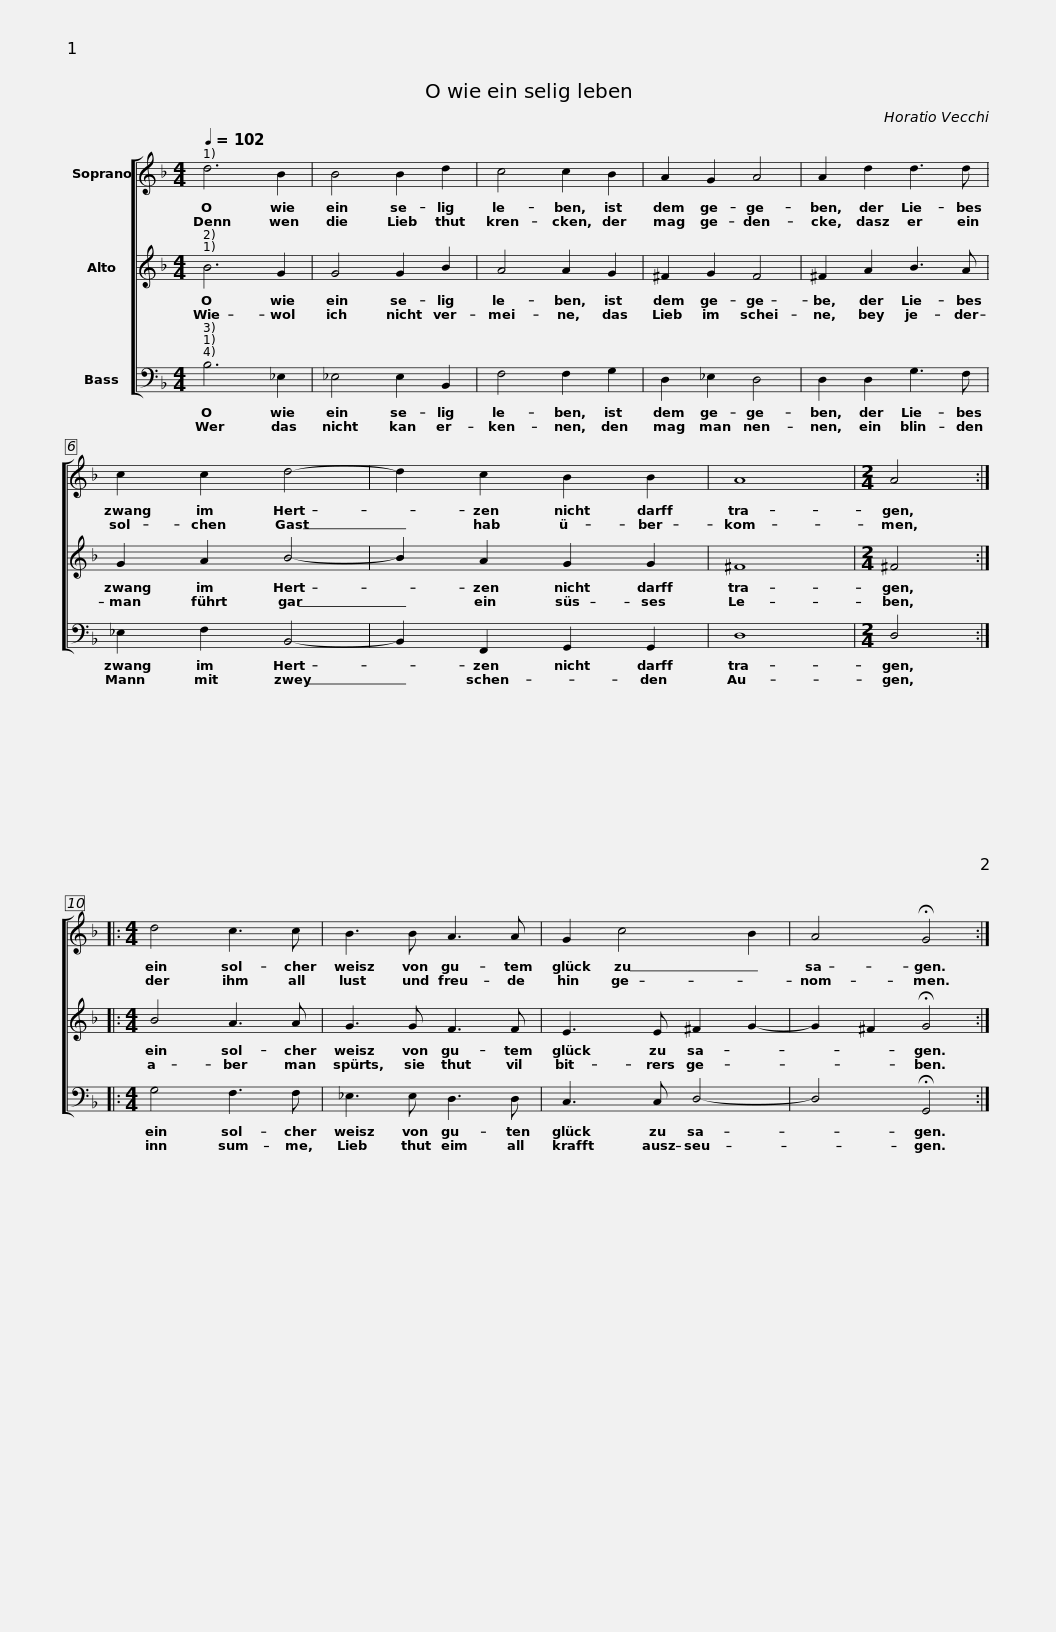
X:1
%%score [ 1 2 3 ]
L:1/8
Q:1/4=102
M:4/4
I:linebreak $
K:F
V:1 treble
V:2 treble
V:3 bass
V:1
 d6 B2 | B4 B2 d2 | c4 c2 B2 | A2 G2 A4 |$ A2 d2 d3 d | %5
 c2 c2 d4- | d2 c2 B2 B2 | A8 |[M:2/4] A4 ::$[M:4/4] d4 c3 c | %10
 B3 B A3 A | G2 c4 B2 | A4 !fermata!G4 :| %13
V:2
 B6 G2 | G4 G2 B2 | A4 A2 G2 | ^F2 G2 F4 |$ ^F2 A2 B3 A | %5
 G2 A2 B4- | B2 A2 G2 G2 | ^F8 |[M:2/4] ^F4 ::$[M:4/4] B4 A3 A | %10
 G3 G F3 F | E3 E ^F2 G2- | G2 ^F2 !fermata!G4 :| %13
V:3
 B,6 _E,2 | _E,4 E,2 B,,2 | F,4 F,2 G,2 | D,2 _E,2 D,4 |$ D,2 D,2 G,3 F, | %5
 _E,2 F,2 B,,4- | B,,2 F,,2 G,,2 G,,2 | D,8 |[M:2/4] D,4 ::$[M:4/4] G,4 F,3 F, | %10
 _E,3 E, D,3 D, | C,3 C, D,4- | D,4 !fermata!G,,4 :| %13
